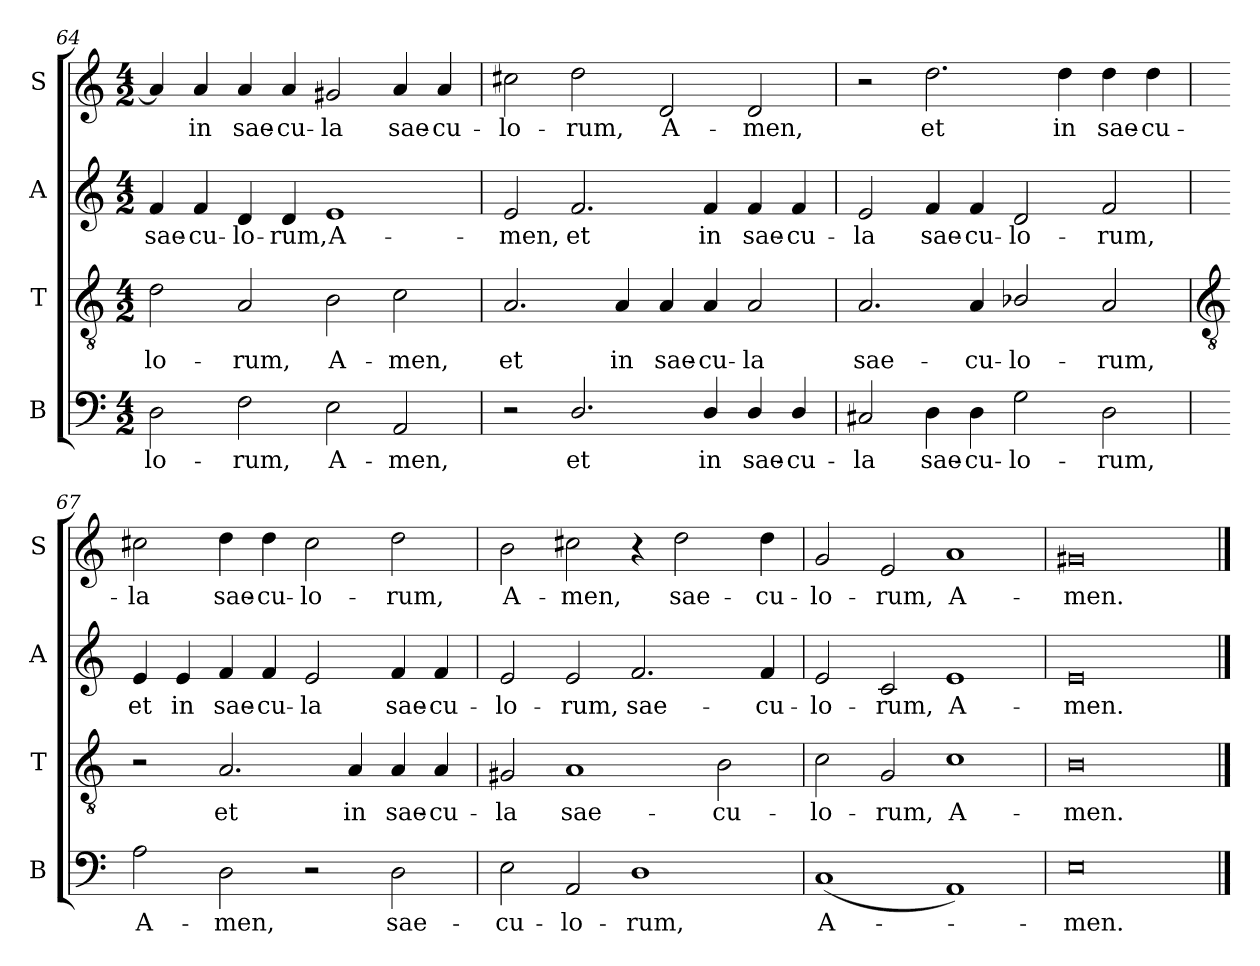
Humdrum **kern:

**kern	**text	**kern	**text	**kern	**text	**kern	**text
*part4	*part4	*part3	*part3	*part2	*part2	*part1	*part1
*staff4	*staff4	*staff3	*staff3	*staff2	*staff2	*staff1	*staff1
*I"B	*	*I"T	*	*I"A	*	*I"S	*
*I'B	*	*I'T	*	*I'A	*	*I'S	*
*clefF4	*	*clefGv2	*	*clefG2	*	*clefG2	*
*k[]	*	*k[]	*	*k[]	*	*k[]	*
*C:	*	*C:	*	*C:	*	*C:	*
*M4/2	*	*M4/2	*	*M4/2	*	*M4/2	*
=64	=64	=64	=64	=64	=64	=64	=64
!	!LO:LY:b	!	!LO:LY:b	!	!LO:LY:b	!	!
2D	-lo-	2d	-lo-	4f	sae-	4a]	.
!	!	!	!	!	!LO:LY:b	!	!LO:LY:b
.	.	.	.	4f	-cu-	4a	in
!	!LO:LY:b	!	!LO:LY:b	!	!LO:LY:b	!	!LO:LY:b
2F	-rum,	2A	-rum,	4d	-lo-	4a	sae-
!	!	!	!	!	!LO:LY:b	!	!LO:LY:b
.	.	.	.	4d	-rum,	4a	-cu-
!	!LO:LY:b	!	!LO:LY:b	!	!LO:LY:b	!	!LO:LY:b
2E	A-	2B	A-	1e	A-	2g#X	-la
!	!LO:LY:b	!	!LO:LY:b	!	!	!	!LO:LY:b
2AA	-men,	2c	-men,	.	.	4a	sae-
!	!	!	!	!	!	!	!LO:LY:b
.	.	.	.	.	.	4a	-cu-
=65	=65	=65	=65	=65	=65	=65	=65
!	!	!	!LO:LY:b	!	!LO:LY:b	!	!LO:LY:b
2r	.	2.A	et	2e	-men,	2cc#X	-lo-
!	!LO:LY:b	!	!	!	!LO:LY:b	!	!LO:LY:b
2.D/	et	.	.	2.f	et	2dd	-rum,
!	!	!	!LO:LY:b	!	!	!	!
.	.	4A	in	.	.	.	.
!	!	!	!LO:LY:b	!	!	!	!LO:LY:b
.	.	4A	sae-	.	.	2d	A-
!	!LO:LY:b	!	!LO:LY:b	!	!LO:LY:b	!	!
4D/	in	4A	-cu-	4f	in	.	.
!	!LO:LY:b	!	!LO:LY:b	!	!LO:LY:b	!	!LO:LY:b
4D/	sae-	2A	-la	4f	sae-	2d	-men,
!	!LO:LY:b	!	!	!	!LO:LY:b	!	!
4D/	-cu-	.	.	4f	-cu-	.	.
=66	=66	=66	=66	=66	=66	=66	=66
!	!LO:LY:b	!	!LO:LY:b	!	!LO:LY:b	!	!
2C#X	-la	2.A	sae-	2e	-la	2r	.
!	!LO:LY:b	!	!	!	!LO:LY:b	!	!LO:LY:b
4D	sae-	.	.	4f	sae-	2.dd	et
!	!LO:LY:b	!	!LO:LY:b	!	!LO:LY:b	!	!
4D	-cu-	4A	-cu-	4f	-cu-	.	.
!	!LO:LY:b	!	!LO:LY:b	!	!LO:LY:b	!	!
2G	-lo-	2B-X/	-lo-	2d	-lo-	.	.
!	!	!	!	!	!	!	!LO:LY:b
.	.	.	.	.	.	4dd	in
!	!LO:LY:b	!	!LO:LY:b	!	!LO:LY:b	!	!LO:LY:b
2D	-rum,	2A	-rum,	2f	-rum,	4dd	sae-
!	!	!	!	!	!	!	!LO:LY:b
.	.	.	.	.	.	4dd	-cu-
!!LO:LB:g=z
=67	=67	=67	=67	=67	=67	=67	=67
*	*	*clefGv2	*	*	*	*	*
!	!LO:LY:b	!	!	!	!LO:LY:b	!	!LO:LY:b
2A	A-	2r	.	4e	et	2cc#X	-la
!	!	!	!	!	!LO:LY:b	!	!
.	.	.	.	4e	in	.	.
!	!LO:LY:b	!	!LO:LY:b	!	!LO:LY:b	!	!LO:LY:b
2D	-men,	2.A	et	4f	sae-	4dd	sae-
!	!	!	!	!	!LO:LY:b	!	!LO:LY:b
.	.	.	.	4f	-cu-	4dd	-cu-
!	!	!	!	!	!LO:LY:b	!	!LO:LY:b
2r	.	.	.	2e	-la	2cc#	-lo-
!	!	!	!LO:LY:b	!	!	!	!
.	.	4A	in	.	.	.	.
!	!LO:LY:b	!	!LO:LY:b	!	!LO:LY:b	!	!LO:LY:b
2D	sae-	4A	sae-	4f	sae-	2dd	-rum,
!	!	!	!LO:LY:b	!	!LO:LY:b	!	!
.	.	4A	-cu-	4f	-cu-	.	.
=68	=68	=68	=68	=68	=68	=68	=68
!	!LO:LY:b	!	!LO:LY:b	!	!LO:LY:b	!	!LO:LY:b
2E	-cu-	2G#X	-la	2e	-lo-	2b	A-
!	!LO:LY:b	!	!LO:LY:b	!	!LO:LY:b	!	!LO:LY:b
2AA	-lo-	1A	sae-	2e	-rum,	2cc#X	-men,
!	!LO:LY:b	!	!	!	!LO:LY:b	!	!
1D	-rum,	.	.	2.f	sae-	4r	.
!	!	!	!	!	!	!	!LO:LY:b
.	.	.	.	.	.	2dd	sae-
!	!	!	!LO:LY:b	!	!	!	!
.	.	2B	-cu-	.	.	.	.
!	!	!	!	!	!LO:LY:b	!	!LO:LY:b
.	.	.	.	4f	-cu-	4dd	-cu-
=69	=69	=69	=69	=69	=69	=69	=69
!	!LO:LY:b	!	!LO:LY:b	!	!LO:LY:b	!	!LO:LY:b
(<1C	A-	2c	-lo-	2e	-lo-	2g	-lo-
!	!	!	!LO:LY:b	!	!LO:LY:b	!	!LO:LY:b
.	.	2G	-rum,	2c	-rum,	2e	-rum,
!	!	!	!LO:LY:b	!	!LO:LY:b	!	!LO:LY:b
1AA)	.	1c	A-	1e	A-	1a	A-
=70	=70	=70	=70	=70	=70	=70	=70
!	!LO:LY:b	!	!LO:LY:b	!	!LO:LY:b	!	!LO:LY:b
0E	men.	0B	-men.	0e	-men.	0g#X	-men.
==	==	==	==	==	==	==	==
*-	*-	*-	*-	*-	*-	*-	*-
